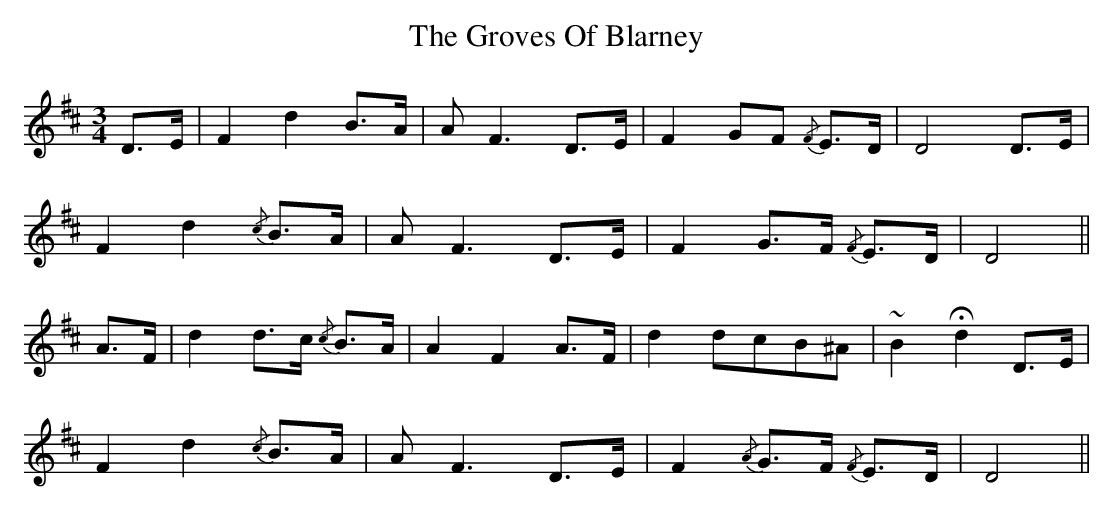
X:1
T: The Groves Of Blarney
M: 3/4
L: 1/8
K: Dmaj
D3/2E/2|F2d2B3/2A/2|A F3D3/2E/2|F2GF {/F}E3/2D/2|D4D3/2E/2|
F2d2{/c}B3/2A/2|A F3D3/2E/2|F2G3/2F/2 {/F}E3/2D/2|D4||
A3/2F/2|d2d3/2c/2 {/c}B3/2A/2|A2F2A3/2F/2|d2dcB^A|~B2Hd2D3/2E/2|
F2d2{/c}B3/2A/2|A F3D3/2E/2|F2{/A}G3/2F/2 {/F}E3/2D/2|D4||
